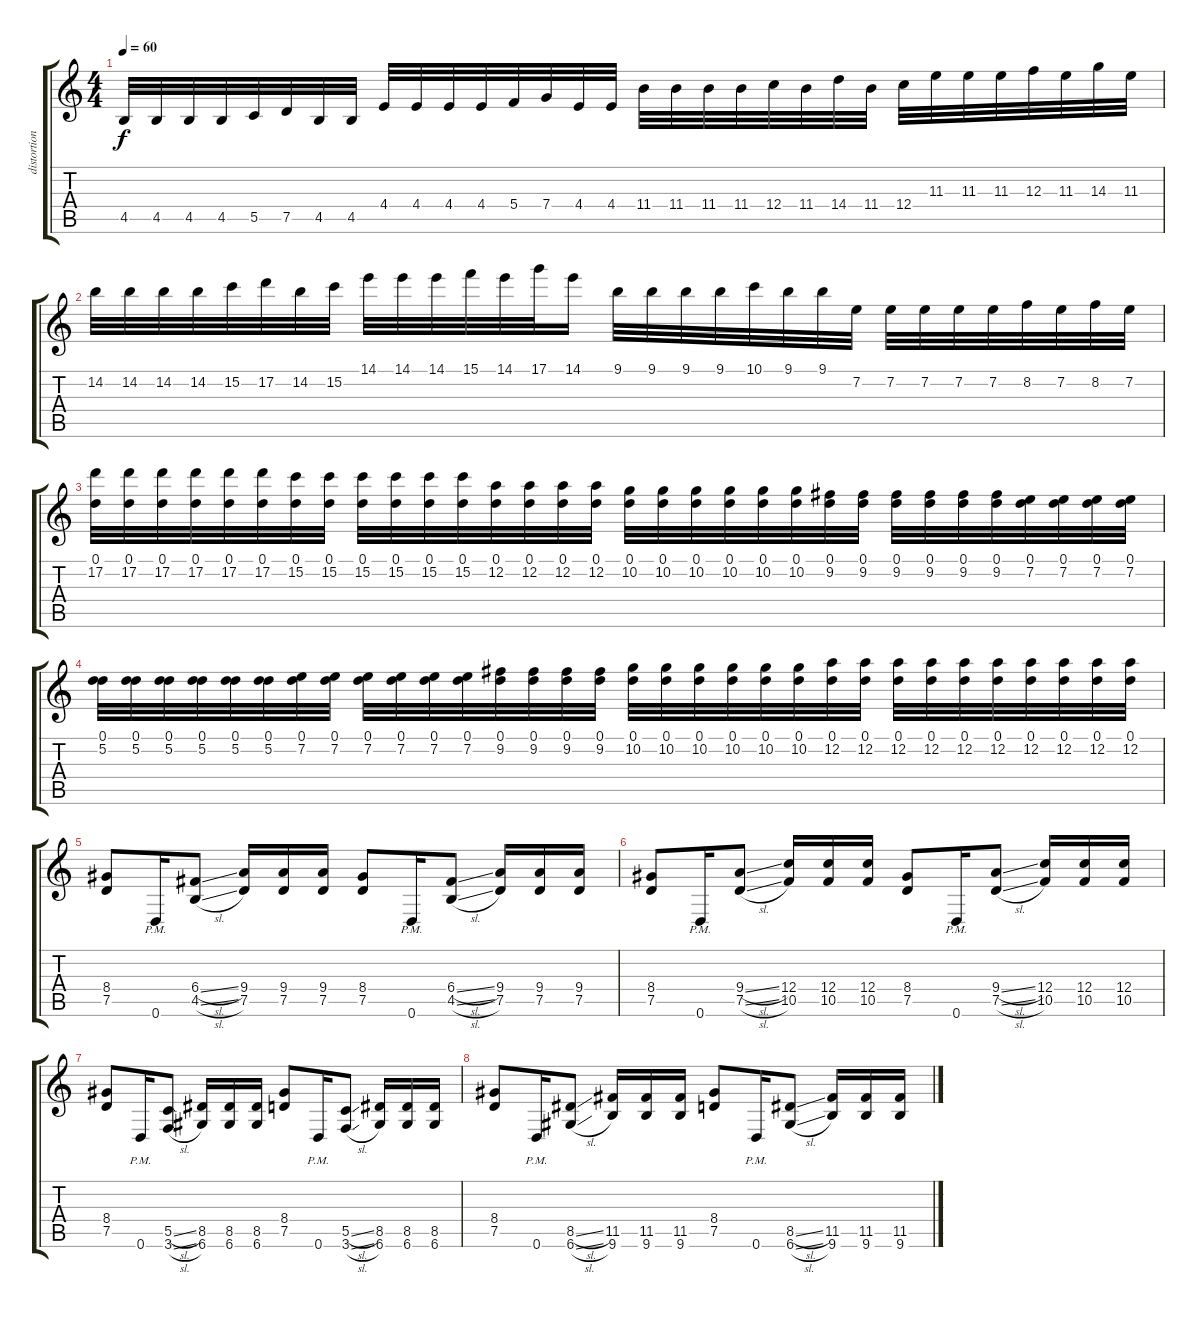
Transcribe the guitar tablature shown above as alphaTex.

\track ("distortion 1" "distortion") {instrument distortionguitar}
\staff {score tabs}
\tuning (D4 A3 F3 C3 G2 D2) {hide}
\ts (4 4)
\tempo 60
\clef g2
\ks c
4.5.32{dy f} 4.5.32 4.5.32 4.5.32 5.5.32 7.5.32 4.5.32 4.5.32 4.4.32 4.4.32 4.4.32 4.4.32 5.4.32 7.4.32 4.4.32 4.4.32 11.4.32 11.4.32 11.4.32 11.4.32 12.4.32 11.4.32 14.4.32 11.4.32 12.4.32 11.3.32 11.3.32 11.3.32 12.3.32 11.3.32 14.3.32 11.3.32 |
14.2.32 14.2.32 14.2.32 14.2.32 15.2.32 17.2.32 14.2.32 15.2.32 14.1.32 14.1.32 14.1.32 15.1.32 14.1.32 17.1.32 14.1.16 9.1.32 9.1.32 9.1.32 9.1.32 10.1.32 9.1.32 9.1.32 7.2.32 7.2.32 7.2.32 7.2.32 7.2.32 8.2.32 7.2.32 8.2.32 7.2.32 |
(0.1 17.2).32 (0.1 17.2).32 (0.1 17.2).32 (0.1 17.2).32 (0.1 17.2).32 (0.1 17.2).32 (0.1 15.2).32 (0.1 15.2).32 (0.1 15.2).32 (0.1 15.2).32 (0.1 15.2).32 (0.1 15.2).32 (0.1 12.2).32 (0.1 12.2).32 (0.1 12.2).32 (0.1 12.2).32 (0.1 10.2).32 (0.1 10.2).32 (0.1 10.2).32 (0.1 10.2).32 (0.1 10.2).32 (0.1 10.2).32 (0.1 9.2).32 (0.1 9.2).32 (0.1 9.2).32 (0.1 9.2).32 (0.1 9.2).32 (0.1 9.2).32 (0.1 7.2).32 (0.1 7.2).32 (0.1 7.2).32 (0.1 7.2).32 |
(0.1 5.2).32 (0.1 5.2).32 (0.1 5.2).32 (0.1 5.2).32 (0.1 5.2).32 (0.1 5.2).32 (0.1 7.2).32 (0.1 7.2).32 (0.1 7.2).32 (0.1 7.2).32 (0.1 7.2).32 (0.1 7.2).32 (0.1 9.2).32 (0.1 9.2).32 (0.1 9.2).32 (0.1 9.2).32 (0.1 10.2).32 (0.1 10.2).32 (0.1 10.2).32 (0.1 10.2).32 (0.1 10.2).32 (0.1 10.2).32 (0.1 12.2).32 (0.1 12.2).32 (0.1 12.2).32 (0.1 12.2).32 (0.1 12.2).32 (0.1 12.2).32 (0.1 12.2).32 (0.1 12.2).32 (0.1 12.2).32 (0.1 12.2).32 |
(8.4 7.5).8 0.6{pm}.16 (6.4{sl} 4.5{sl}).8 (9.4 7.5).16 (9.4 7.5).16 (9.4 7.5).16 (8.4 7.5).8 0.6{pm}.16 (6.4{sl} 4.5{sl}).8 (9.4 7.5).16 (9.4 7.5).16 (9.4 7.5).16 |
(8.4 7.5).8 0.6{pm}.16 (9.4{sl} 7.5{sl}).8 (12.4 10.5).16 (12.4 10.5).16 (12.4 10.5).16 (8.4 7.5).8 0.6{pm}.16 (9.4{sl} 7.5{sl}).8 (12.4 10.5).16 (12.4 10.5).16 (12.4 10.5).16 |
(8.4 7.5).8 0.6{pm}.16 (5.5{sl} 3.6{sl}).8 (8.5 6.6).16 (8.5 6.6).16 (8.5 6.6).16 (8.4 7.5).8 0.6{pm}.16 (5.5{sl} 3.6{sl}).8 (8.5 6.6).16 (8.5 6.6).16 (8.5 6.6).16 |
(8.4 7.5).8 0.6{pm}.16 (8.5{sl} 6.6{sl}).8 (11.5 9.6).16 (11.5 9.6).16 (11.5 9.6).16 (8.4 7.5).8 0.6{pm}.16 (8.5{sl} 6.6{sl}).8 (11.5 9.6).16 (11.5 9.6).16 (11.5 9.6).16
